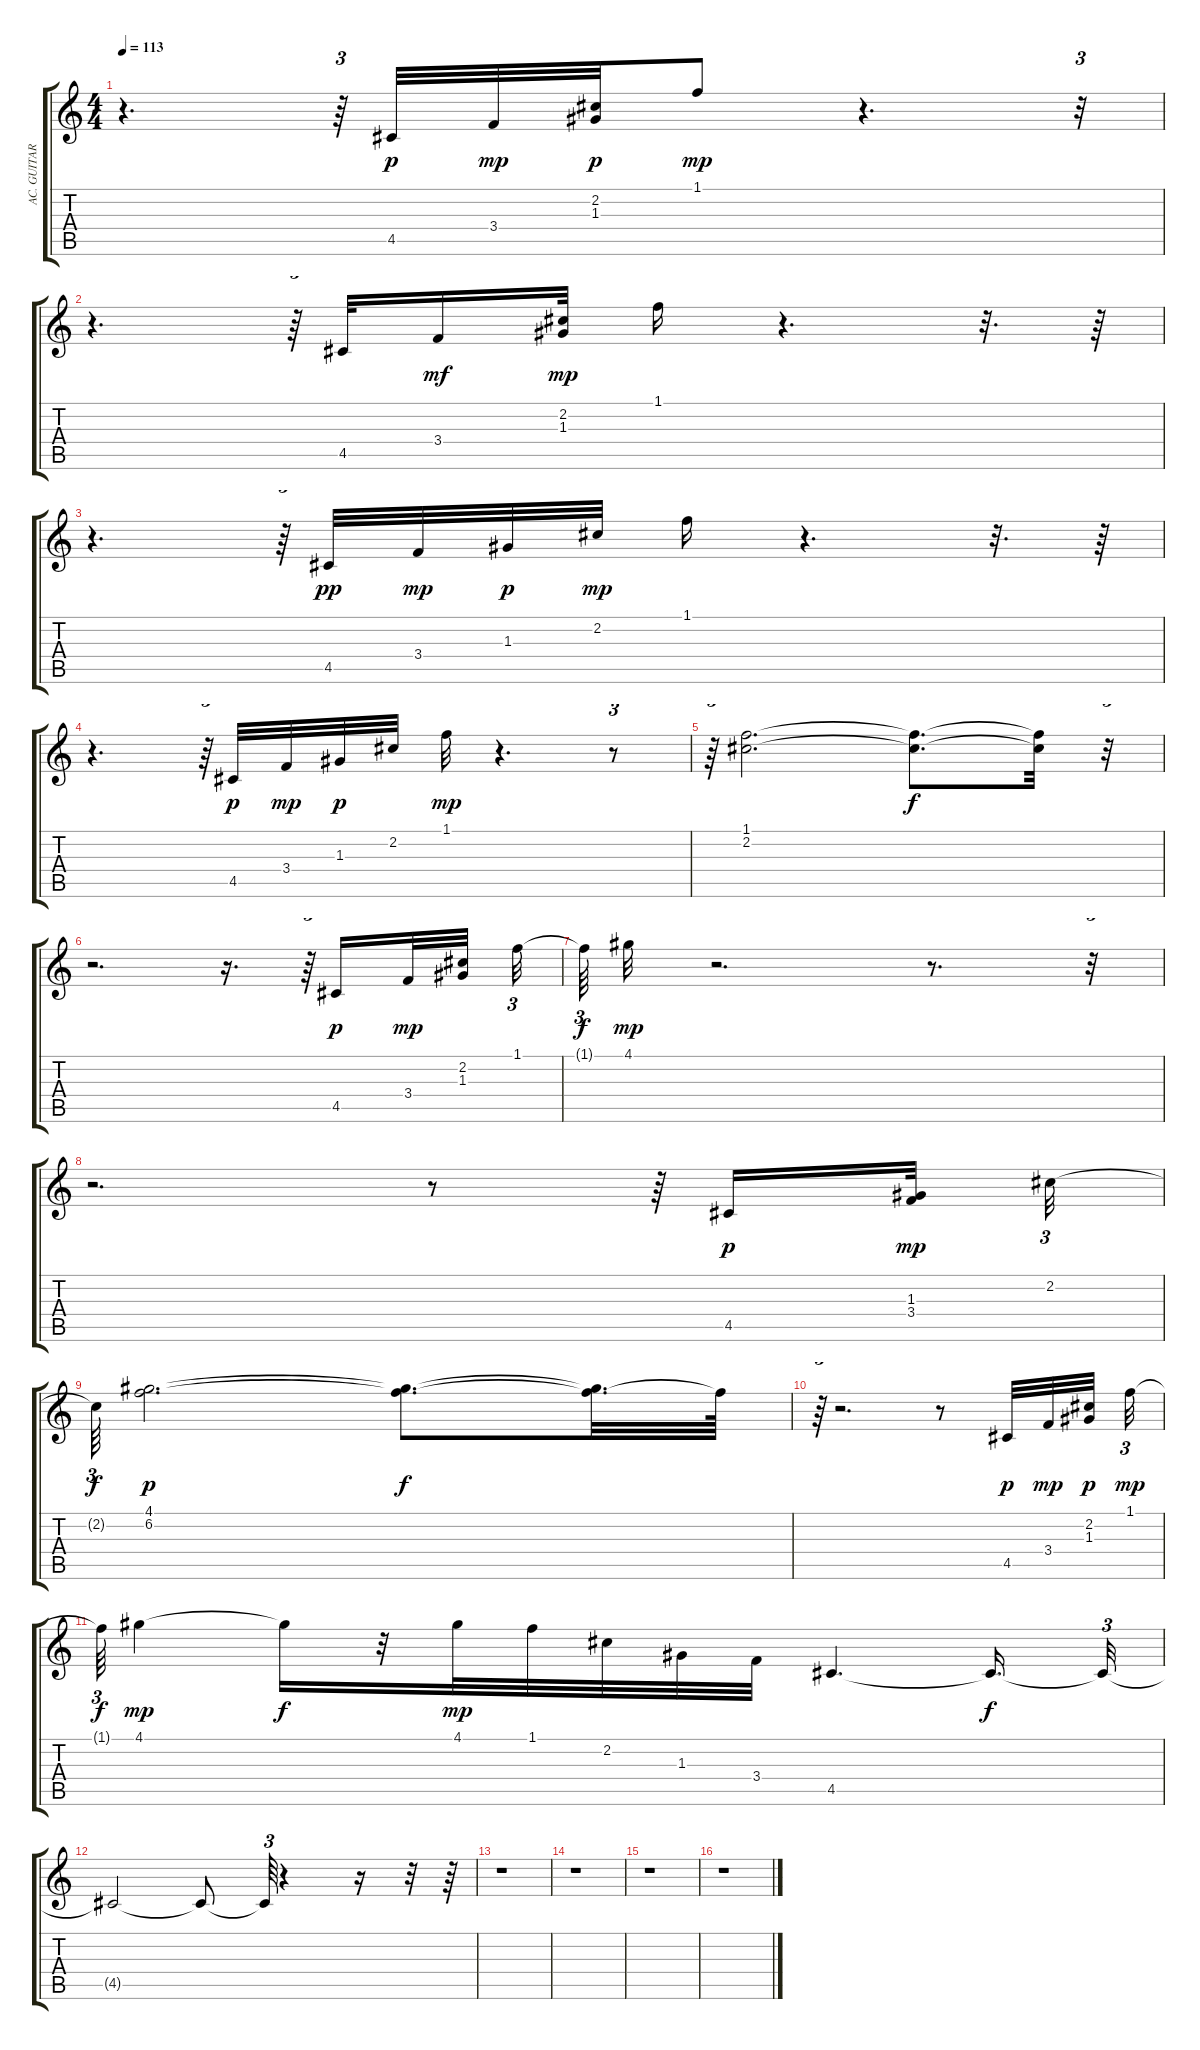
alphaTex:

\track ("AC. GUITAR" "AC. GUITAR") {instrument acousticguitarnylon}
\staff {score tabs}
\tuning (E4 B3 G3 D3 A2 E2) {hide}
\ts (4 4)
\tempo 113
\clef g2
\ks c
r.4{d dy mp} r.64{tu (3 2)} 4.5.32{dy p} 3.4.32{dy mp} (2.2 1.3).32{dy p} 1.1.8{dy mp} r.4{d} r.32{tu (3 2)} |
r.4{d} r.64{tu (3 2)} 4.5.32 3.4.16{dy mf} (2.2 1.3).32{dy mp} 1.1.16 r.4{d} r.32{d} r.64 |
r.4{d} r.64{tu (3 2)} 4.5.32{dy pp} 3.4.32{dy mp} 1.3.32{dy p} 2.2.32{dy mp} 1.1.16 r.4{d} r.32{d} r.64 |
r.4{d} r.64{tu (3 2)} 4.5.32{dy p} 3.4.32{dy mp} 1.3.32{dy p} 2.2.32 1.1.32{dy mp} r.4{d} r.8{tu (3 2)} |
r.64{tu (3 2)} (1.1 2.2).2{d} (1.1{t} 2.2{t}).8{d dy f} (1.1{t} 2.2{t}).32 r.32{tu (3 2)} |
r.2{d} r.16{d} r.64{tu (3 2)} 4.5.16{dy p} 3.4.32{dy mp} (2.2 1.3).32{beam splitsecondary} 1.1.32{tu (3 2)} |
1.1{t}.64{tu (3 2) dy f} 4.1.32{dy mp} r.2{d} r.8{d} r.32{tu (3 2)} |
r.2{d} r.8 r.64{tu (3 2)} 4.5.16{dy p} (1.3 3.4).32{dy mp} 2.2.32{tu (3 2)} |
2.2{t}.64{tu (3 2) dy f} (4.1 6.2).2{d dy p} (4.1{t} 6.2{t}).8{d dy f} (4.1{t} 6.2{t}).32{d} 6.2{t}.64 |
r.64{tu (3 2)} r.2{d} r.8 4.5.32{dy p} 3.4.32{dy mp} (2.2 1.3).32{dy p beam splitsecondary} 1.1.32{tu (3 2) dy mp} |
1.1{t}.64{tu (3 2) dy f} 4.1.4{dy mp} 4.1{t}.16{dy f} r.32 4.1.32{dy mp} 1.1.32 2.2.32 1.3.32 3.4.32 4.5.4{d} 4.5{t}.16{d dy f} 4.5{t}.32{tu (3 2)} |
4.5{t}.2 4.5{t}.8 4.5{t}.64{tu (3 2)} r.4 r.16 r.32 r.64 |
r.1 |
r.1 |
r.1 |
r.1
